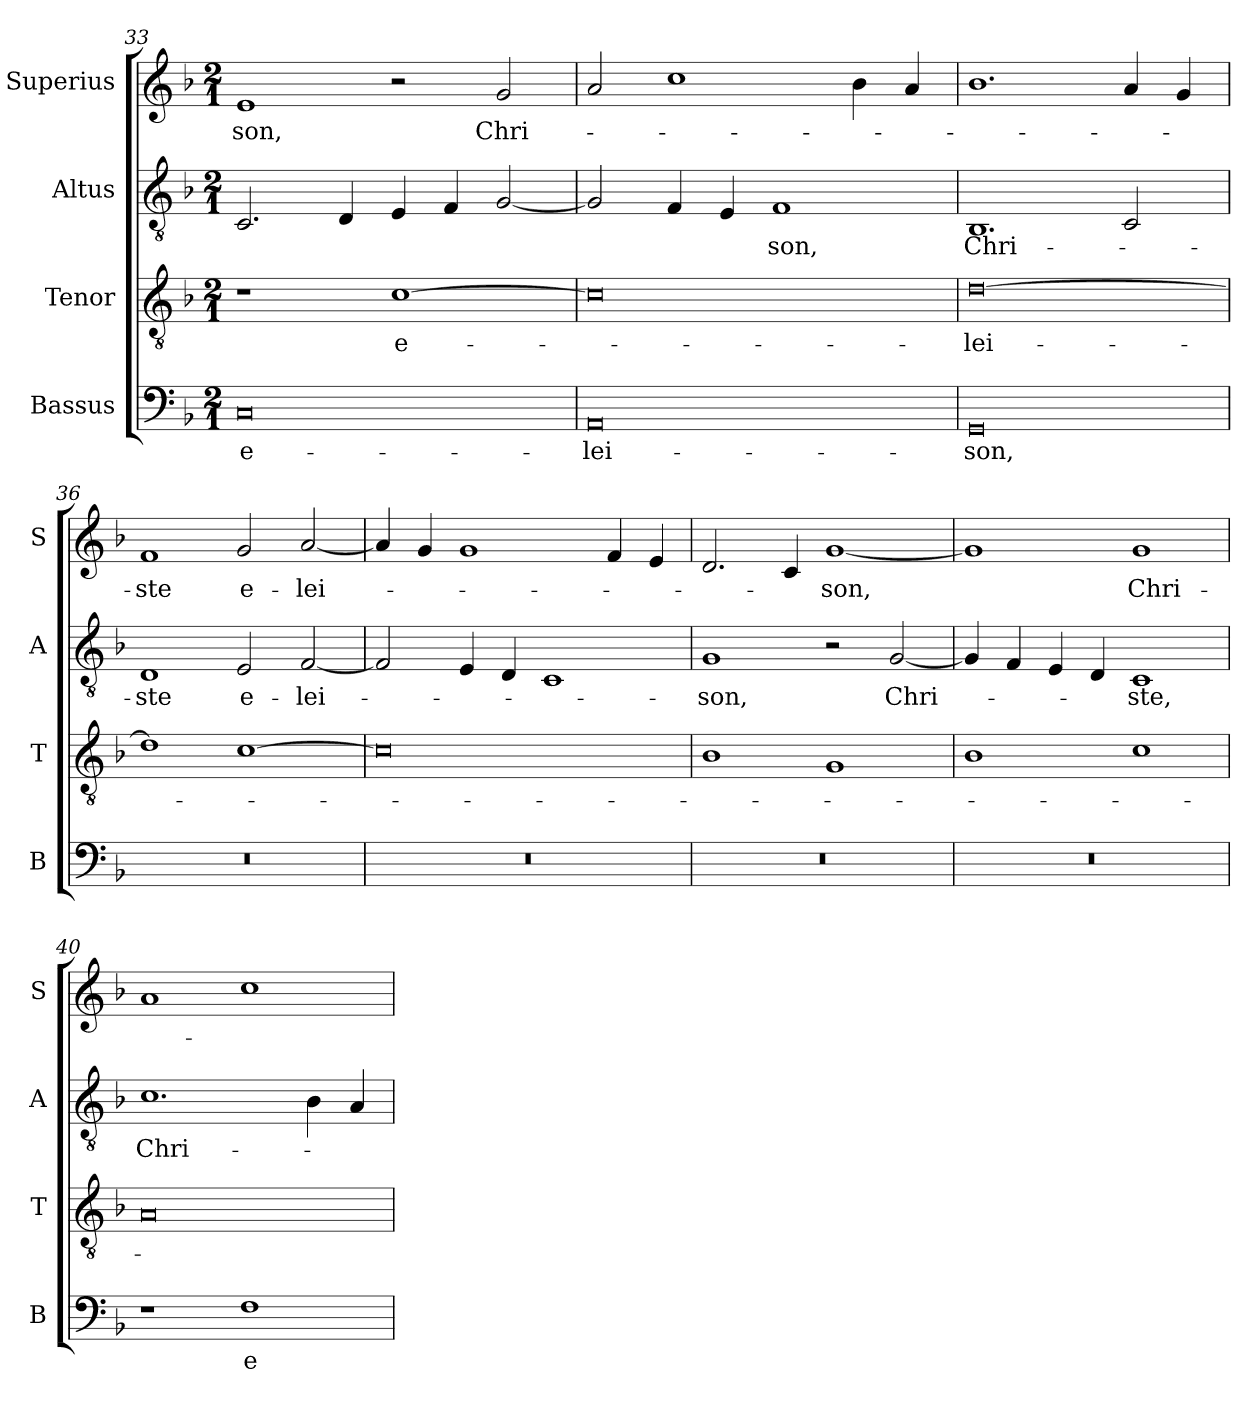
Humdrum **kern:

**kern	**text	**kern	**text	**kern	**text	**kern	**text
*part4	*part4	*part3	*part3	*part2	*part2	*part1	*part1
*staff4	*staff4	*staff3	*staff3	*staff2	*staff2	*staff1	*staff1
*I"Bassus	*	*I"Tenor	*	*I"Altus	*	*I"Superius	*
*I'B	*	*I'T	*	*I'A	*	*I'S	*
*clefF4	*	*clefGv2	*	*clefGv2	*	*clefG2	*
*k[b-]	*	*k[b-]	*	*k[b-]	*	*k[b-]	*
*M2/1	*	*M2/1	*	*M2/1	*	*M2/1	*
=33	=33	=33	=33	=33	=33	=33	=33
0C	e-	1r	.	2.C/	.	1e	-son,
.	.	.	.	4D/	.	.	.
.	.	[1c	e-	4E/	.	2r	.
.	.	.	.	4F/	.	.	.
.	.	.	.	[2G/	.	2g/	Chri-
=34	=34	=34	=34	=34	=34	=34	=34
0AA	-lei-	0c]	.	2G/]	.	2a/	.
.	.	.	.	4F/	.	1cc	.
.	.	.	.	4E/	.	.	.
.	.	.	.	1F	-son,	.	.
.	.	.	.	.	.	4b-\	.
.	.	.	.	.	.	4a/	.
=35	=35	=35	=35	=35	=35	=35	=35
0GG	-son,	[0d	-lei-	1.BB-	Chri-	1.b-	.
.	.	.	.	2C/	.	4a/	.
.	.	.	.	.	.	4g/	.
=36	=36	=36	=36	=36	=36	=36	=36
0r	.	1d]	.	1D	-ste	1f	-ste
.	.	[1c	.	2E/	e-	2g/	e-
.	.	.	.	[2F/	-lei-	[2a/	-lei-
=37	=37	=37	=37	=37	=37	=37	=37
0r	.	0c]	.	2F/]	.	4a/]	.
.	.	.	.	.	.	4g/	.
.	.	.	.	4E/	.	1g	.
.	.	.	.	4D/	.	.	.
.	.	.	.	1C	.	.	.
.	.	.	.	.	.	4f/	.
.	.	.	.	.	.	4e/	.
=38	=38	=38	=38	=38	=38	=38	=38
0r	.	1B-	.	1G	-son,	2.d/	.
.	.	.	.	.	.	4c/	.
.	.	1G	.	2r	.	[1g	-son,
.	.	.	.	[2G/	Chri-	.	.
=39	=39	=39	=39	=39	=39	=39	=39
0r	.	1B-	.	4G/]	.	1g]	.
.	.	.	.	4F/	.	.	.
.	.	.	.	4E/	.	.	.
.	.	.	.	4D/	.	.	.
.	.	1c	.	1C	-ste,	1g	Chri-
=40	=40	=40	=40	=40	=40	=40	=40
1r	.	0A	.	1.c	Chri-	1a	.
1F	e-	.	.	.	.	1cc	.
.	.	.	.	4B-\	.	.	.
.	.	.	.	4A/	.	.	.
=	=	=	=	=	=	=	=
*-	*-	*-	*-	*-	*-	*-	*-
